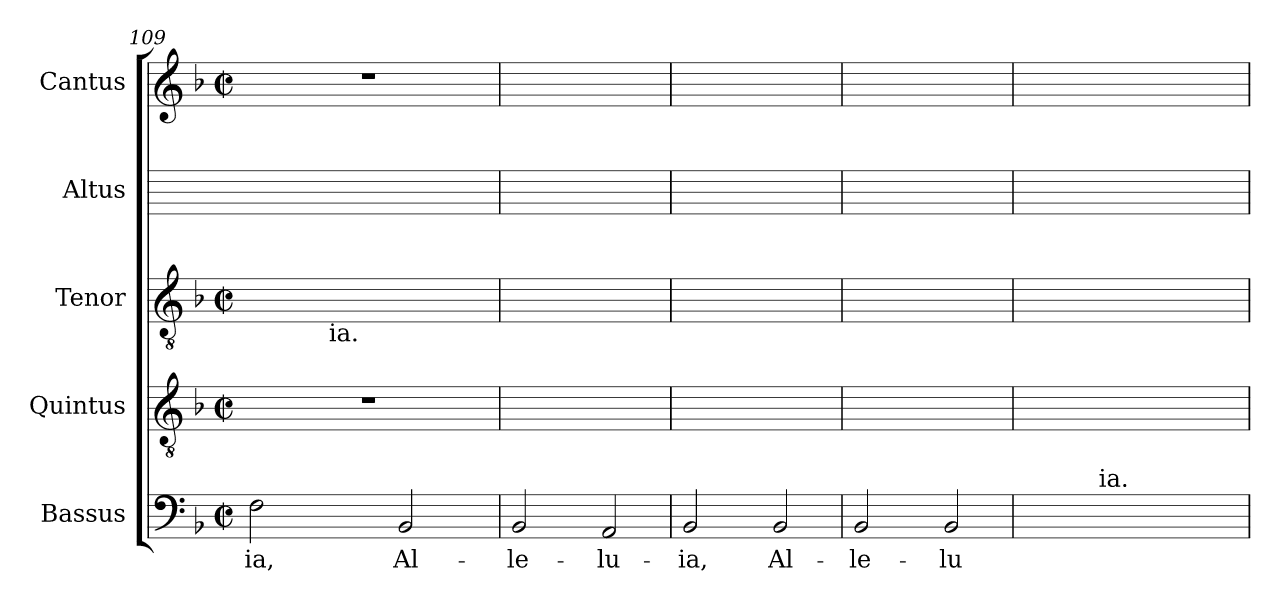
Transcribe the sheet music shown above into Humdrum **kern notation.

**kern	**text	**kern	**kern	**kern	**kern
*part5	*part5	*part4	*part3	*part2	*part1
*staff5	*staff5	*staff4	*staff3	*staff2	*staff1
*I"Bassus	*	*I"Quintus	*I"Tenor	*I"Altus	*I"Cantus
*clefF4	*	*clefGv2	*clefGv2	*	*clefG2
*k[b-]	*	*k[b-]	*k[b-]	*	*k[b-]
*F:	*	*F:	*F:	*	*F:
*M2/2	*	*M2/2	*M2/2	*	*M2/2
*met(c|)	*	*met(c|)	*met(c|)	*	*met(c|)
=109	=109	=109	=109	=109	=109
!	!LO:LY:b	!	!	!	!
2F\	-ia,	1r	32ryy	4ryy	1r
.	.	.	32ryy	.	.
.	.	.	32ryy	.	.
.	.	.	32ryy	.	.
.	.	.	32ryy	.	.
.	.	.	64ryy	.	.
.	.	.	64ryy	.	.
!	!	!	!LO:TX:b:t=ia.	!	!
.	.	.	64ryy	.	.
.	.	.	2ryy	.	.
.	.	.	.	2.ryy	.
!	!LO:LY:b	!	!	!	!
2BB-/	Al-	.	.	.	.
.	.	.	4ryy	.	.
.	.	.	32.ryy	.	.
=	=	=	=	=	=
!	!LO:LY:b	!	!	!	!
2BB-/	-le-	1ryy	1ryy	4ryy	1ryy
.	.	.	.	2.ryy	.
!	!LO:LY:b	!	!	!	!
2AA/	-lu-	.	.	.	.
=	=	=	=	=	=
!	!LO:LY:b	!	!	!	!
2BB-/	-ia,	1ryy	1ryy	4ryy	1ryy
.	.	.	.	2.ryy	.
!	!LO:LY:b	!	!	!	!
2BB-/	Al-	.	.	.	.
=	=	=	=	=	=
!	!LO:LY:b	!	!	!	!
2BB-/	-le-	1ryy	1ryy	4ryy	1ryy
.	.	.	.	2.ryy	.
!	!LO:LY:b	!	!	!	!
2BB-/	-lu-	.	.	.	.
=	=	=	=	=	=
32ryy	.	1ryy	1ryy	4ryy	1ryy
32ryy	.	.	.	.	.
32ryy	.	.	.	.	.
32ryy	.	.	.	.	.
32ryy	.	.	.	.	.
64ryy	.	.	.	.	.
64ryy	.	.	.	.	.
!LO:TX:a:t=ia.	!	!	!	!	!
64ryy	.	.	.	.	.
2ryy	.	.	.	.	.
.	.	.	.	2.ryy	.
4ryy	.	.	.	.	.
32.ryy	.	.	.	.	.
=	=	=	=	=	=
*-	*-	*-	*-	*-	*-
